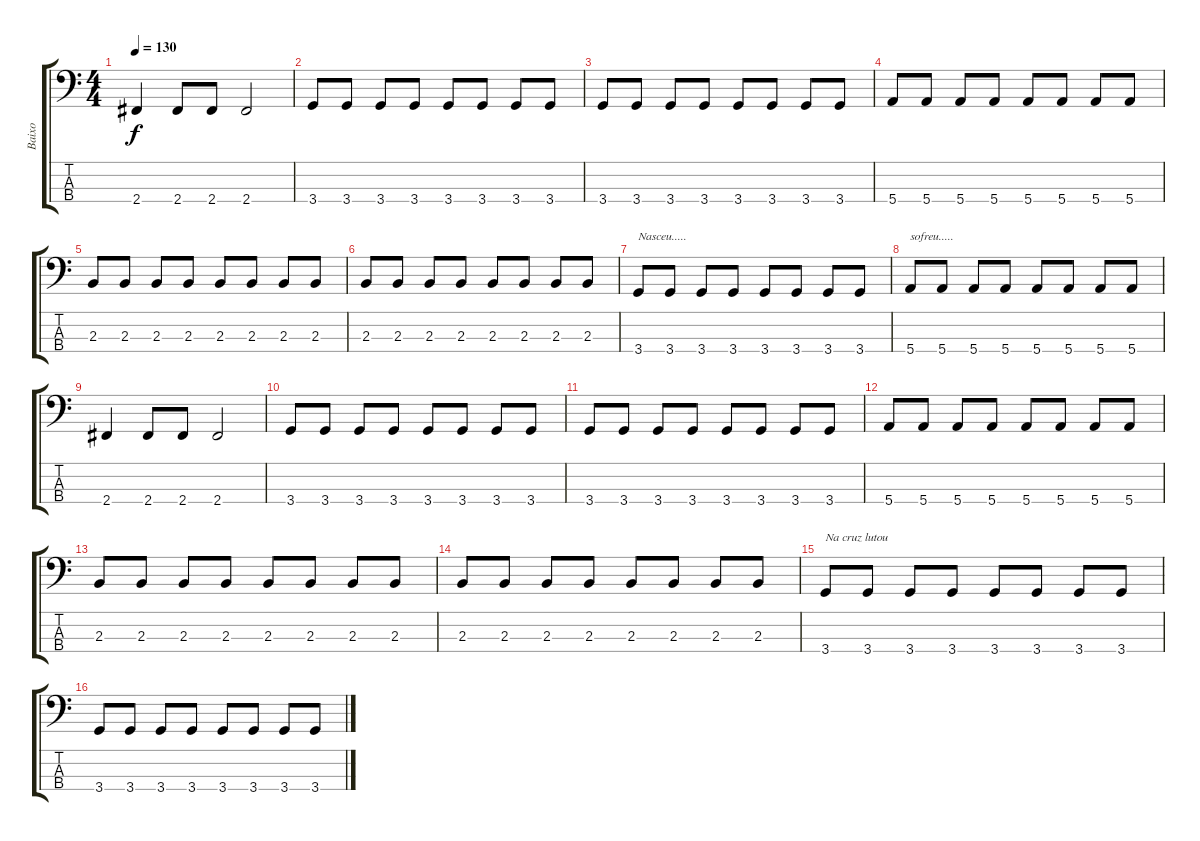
\track ("Baixo" "Baixo") {instrument electricbassfinger}
\staff {score tabs}
\tuning (G2 D2 A1 E1) {hide}
\ts (4 4)
\tempo 130
\clef f4
\ks c
2.4.4{dy f} 2.4.8 2.4.8 2.4.2 |
3.4.8 3.4.8 3.4.8 3.4.8 3.4.8 3.4.8 3.4.8 3.4.8 |
3.4.8 3.4.8 3.4.8 3.4.8 3.4.8 3.4.8 3.4.8 3.4.8 |
5.4.8 5.4.8 5.4.8 5.4.8 5.4.8 5.4.8 5.4.8 5.4.8 |
2.3.8 2.3.8 2.3.8 2.3.8 2.3.8 2.3.8 2.3.8 2.3.8 |
2.3.8 2.3.8 2.3.8 2.3.8 2.3.8 2.3.8 2.3.8 2.3.8 |
3.4.8{txt "Nasceu....."} 3.4.8 3.4.8 3.4.8 3.4.8 3.4.8 3.4.8 3.4.8 |
5.4.8{txt "sofreu....."} 5.4.8 5.4.8 5.4.8 5.4.8 5.4.8 5.4.8 5.4.8 |
2.4.4 2.4.8 2.4.8 2.4.2 |
3.4.8 3.4.8 3.4.8 3.4.8 3.4.8 3.4.8 3.4.8 3.4.8 |
3.4.8 3.4.8 3.4.8 3.4.8 3.4.8 3.4.8 3.4.8 3.4.8 |
5.4.8 5.4.8 5.4.8 5.4.8 5.4.8 5.4.8 5.4.8 5.4.8 |
2.3.8 2.3.8 2.3.8 2.3.8 2.3.8 2.3.8 2.3.8 2.3.8 |
2.3.8 2.3.8 2.3.8 2.3.8 2.3.8 2.3.8 2.3.8 2.3.8 |
3.4.8{txt "Na cruz lutou"} 3.4.8 3.4.8 3.4.8 3.4.8 3.4.8 3.4.8 3.4.8 |
3.4.8 3.4.8 3.4.8 3.4.8 3.4.8 3.4.8 3.4.8 3.4.8
